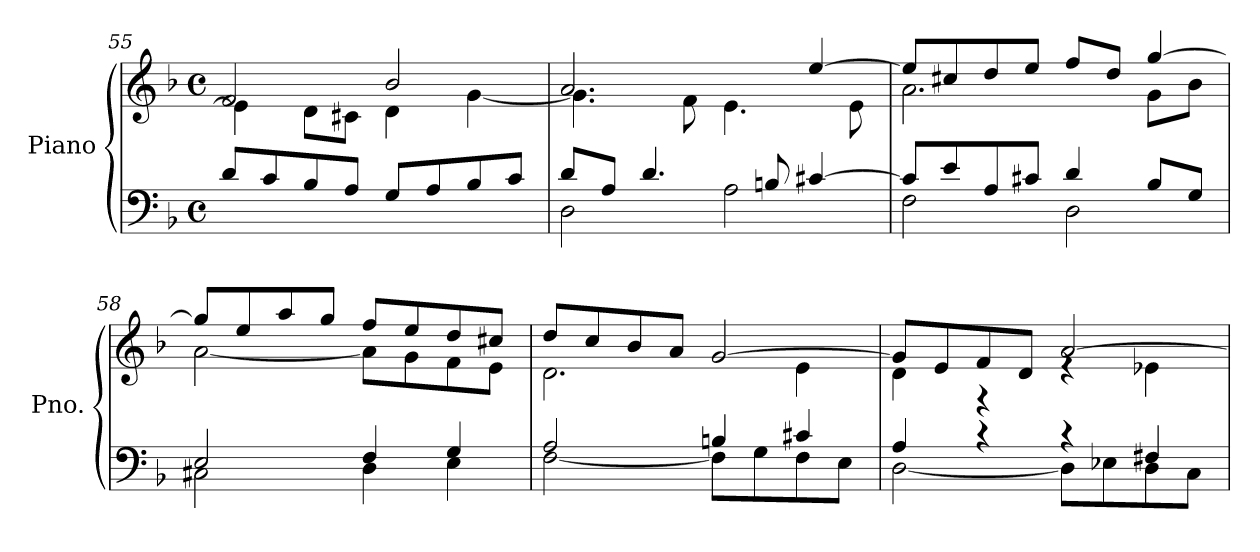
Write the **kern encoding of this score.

**kern	**kern
*part1	*part1
*staff2	*staff1
*I"Piano	*
*I'Pno.	*
*clefF4	*clefG2
*k[b-]	*k[b-]
*M4/4	*M4/4
*met(c)	*met(c)
=55	=55
*	*^
8d</L	2f/	4e<\]
8c/	.	.
8B-/	.	8d>\L
8A/J	.	8c#X>\J
8G</L	2b-/	4d>\
8A/	.	.
8B-/	.	[4g>\
8c/J	.	.
=56	=56	=56
*^	*	*
8d</L	2D<\	2.a/	4.g\]
8A</J	.	.	.
4.d/	.	.	.
.	.	.	8f>\
.	2A<\	.	4.e>\
8Bn/	.	.	.
[4c#X/	.	[4ee/	.
.	.	.	8e>\
!!LO:LB:g=z	!!
=57	=57	=57	=57
8c#/L]	2F<\	8ee/L]	2.a<\
8e</	.	8cc#X/	.
8A</	.	8dd/	.
8c#X</J	.	8ee/J	.
4d</	2D<\	8ff/L	.
.	.	8dd/J	.
8B-</L	.	[4gg/	8g>\L
8G</J	.	.	8b->\J
=58	=58	=58	=58
2E</	2C#X<\	8gg/L]	[2a<\
.	.	8ee/	.
.	.	8aa/	.
.	.	8gg/J	.
4F</	4D<\	8ff/L	8a\L]
.	.	8ee/	8g>\
4G</	4E<\	8dd/	8f>\
.	.	8cc#X/J	8e<\J
=59	=59	=59	=59
2A</	[2F<\	8dd/L	2.d>\
.	.	8cc/	.
.	.	8b-/	.
.	.	8a/J	.
4Bn/	8F\L]	[2g/	.
.	8G<\	.	.
4c#X</	8F<\	.	4e<\
.	8E<\J	.	.
=60	=60	=60	=60
4A</	[2D<\	8g/L]	4d<\
.	.	8e/	.
4r	.	8f/	4r
.	.	8d/J	.
4r	8D\L]	[2a/	4re
.	8E-X<\	.	.
4F#X</	8D<\	.	4e-X>\
.	8C<\J	.	.
*v	*v	*	*
*	*v	*v
=	=
*-	*-
